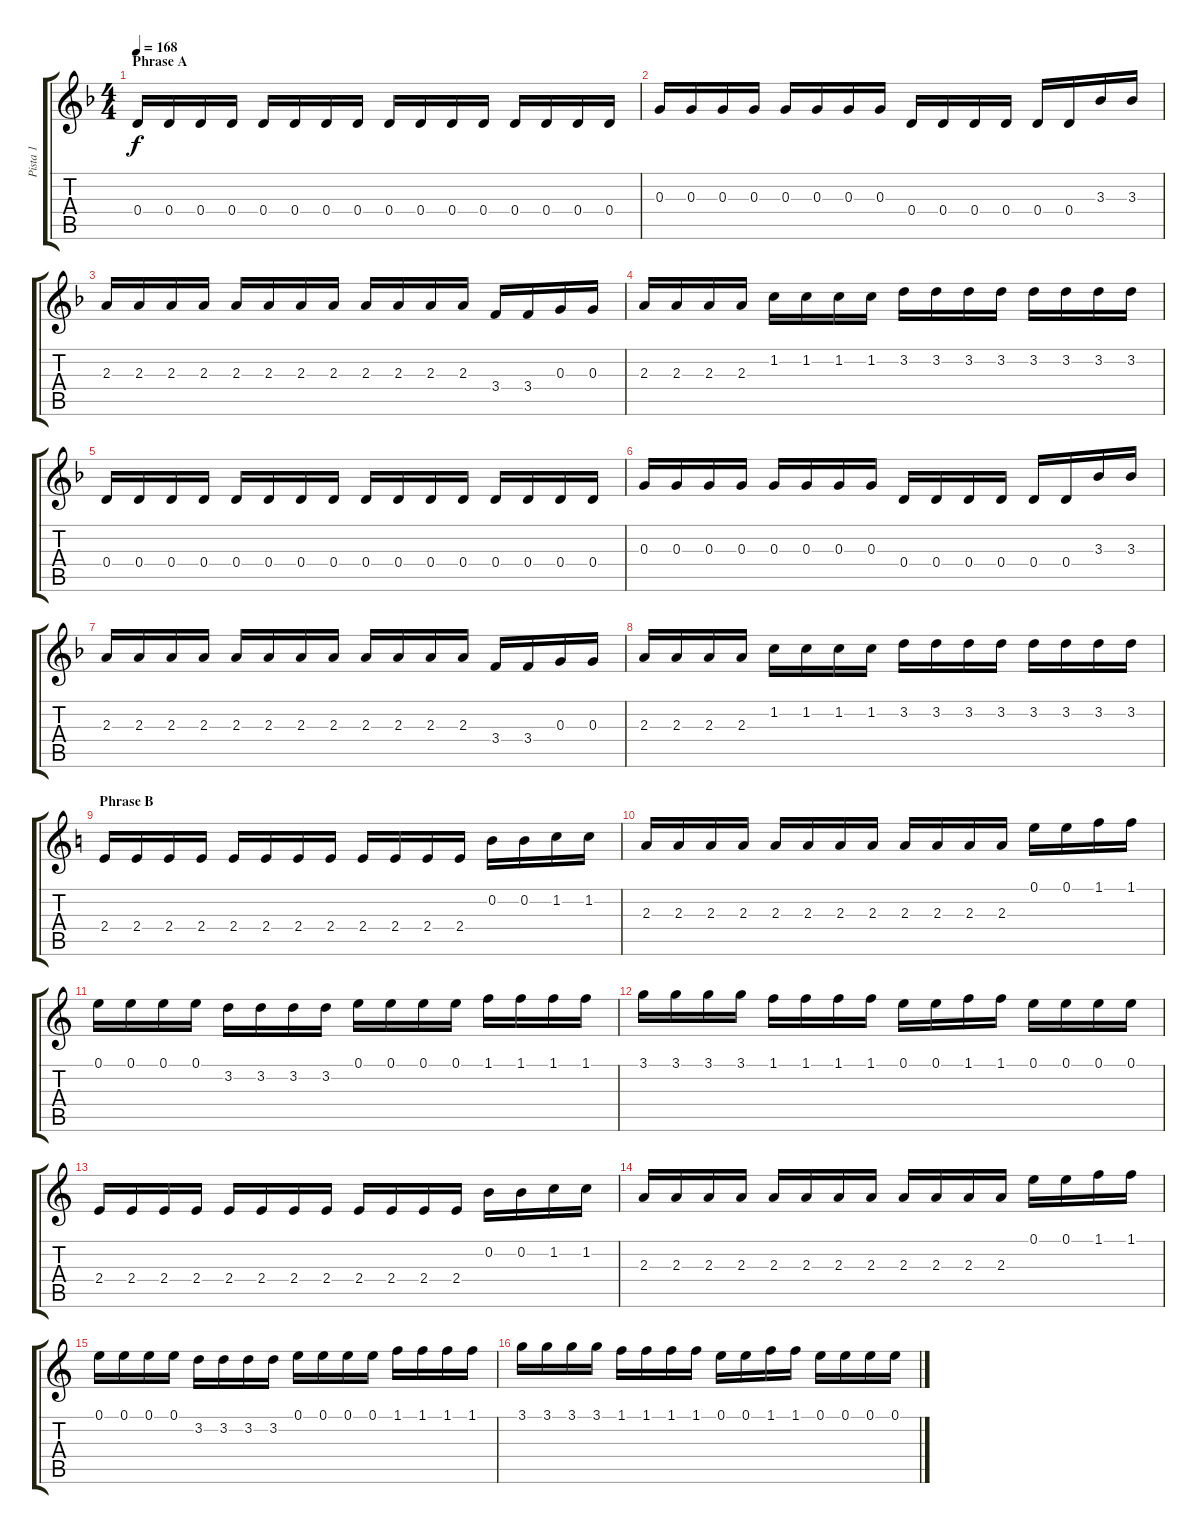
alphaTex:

\track ("Pista 1" "Pista 1") {instrument distortionguitar}
\staff {score tabs}
\tuning (E4 B3 G3 D3 A2 E2) {hide}
\ts (4 4)
\section ("" "Phrase A")
\tempo 168
\clef g2
\ks f
0.4.16{dy f} 0.4.16 0.4.16 0.4.16 0.4.16 0.4.16 0.4.16 0.4.16 0.4.16 0.4.16 0.4.16 0.4.16 0.4.16 0.4.16 0.4.16 0.4.16 |
0.3.16 0.3.16 0.3.16 0.3.16 0.3.16 0.3.16 0.3.16 0.3.16 0.4.16 0.4.16 0.4.16 0.4.16 0.4.16 0.4.16 3.3.16 3.3.16 |
2.3.16 2.3.16 2.3.16 2.3.16 2.3.16 2.3.16 2.3.16 2.3.16 2.3.16 2.3.16 2.3.16 2.3.16 3.4.16 3.4.16 0.3.16 0.3.16 |
2.3.16 2.3.16 2.3.16 2.3.16 1.2.16 1.2.16 1.2.16 1.2.16 3.2.16 3.2.16 3.2.16 3.2.16 3.2.16 3.2.16 3.2.16 3.2.16 |
0.4.16 0.4.16 0.4.16 0.4.16 0.4.16 0.4.16 0.4.16 0.4.16 0.4.16 0.4.16 0.4.16 0.4.16 0.4.16 0.4.16 0.4.16 0.4.16 |
0.3.16 0.3.16 0.3.16 0.3.16 0.3.16 0.3.16 0.3.16 0.3.16 0.4.16 0.4.16 0.4.16 0.4.16 0.4.16 0.4.16 3.3.16 3.3.16 |
2.3.16 2.3.16 2.3.16 2.3.16 2.3.16 2.3.16 2.3.16 2.3.16 2.3.16 2.3.16 2.3.16 2.3.16 3.4.16 3.4.16 0.3.16 0.3.16 |
2.3.16 2.3.16 2.3.16 2.3.16 1.2.16 1.2.16 1.2.16 1.2.16 3.2.16 3.2.16 3.2.16 3.2.16 3.2.16 3.2.16 3.2.16 3.2.16 |
\section ("" "Phrase B")
\ks c
2.4.16 2.4.16 2.4.16 2.4.16 2.4.16 2.4.16 2.4.16 2.4.16 2.4.16 2.4.16 2.4.16 2.4.16 0.2.16 0.2.16 1.2.16 1.2.16 |
2.3.16 2.3.16 2.3.16 2.3.16 2.3.16 2.3.16 2.3.16 2.3.16 2.3.16 2.3.16 2.3.16 2.3.16 0.1.16 0.1.16 1.1.16 1.1.16 |
0.1.16 0.1.16 0.1.16 0.1.16 3.2.16 3.2.16 3.2.16 3.2.16 0.1.16 0.1.16 0.1.16 0.1.16 1.1.16 1.1.16 1.1.16 1.1.16 |
3.1.16 3.1.16 3.1.16 3.1.16 1.1.16 1.1.16 1.1.16 1.1.16 0.1.16 0.1.16 1.1.16 1.1.16 0.1.16 0.1.16 0.1.16 0.1.16 |
2.4.16 2.4.16 2.4.16 2.4.16 2.4.16 2.4.16 2.4.16 2.4.16 2.4.16 2.4.16 2.4.16 2.4.16 0.2.16 0.2.16 1.2.16 1.2.16 |
2.3.16 2.3.16 2.3.16 2.3.16 2.3.16 2.3.16 2.3.16 2.3.16 2.3.16 2.3.16 2.3.16 2.3.16 0.1.16 0.1.16 1.1.16 1.1.16 |
0.1.16 0.1.16 0.1.16 0.1.16 3.2.16 3.2.16 3.2.16 3.2.16 0.1.16 0.1.16 0.1.16 0.1.16 1.1.16 1.1.16 1.1.16 1.1.16 |
3.1.16 3.1.16 3.1.16 3.1.16 1.1.16 1.1.16 1.1.16 1.1.16 0.1.16 0.1.16 1.1.16 1.1.16 0.1.16 0.1.16 0.1.16 0.1.16
